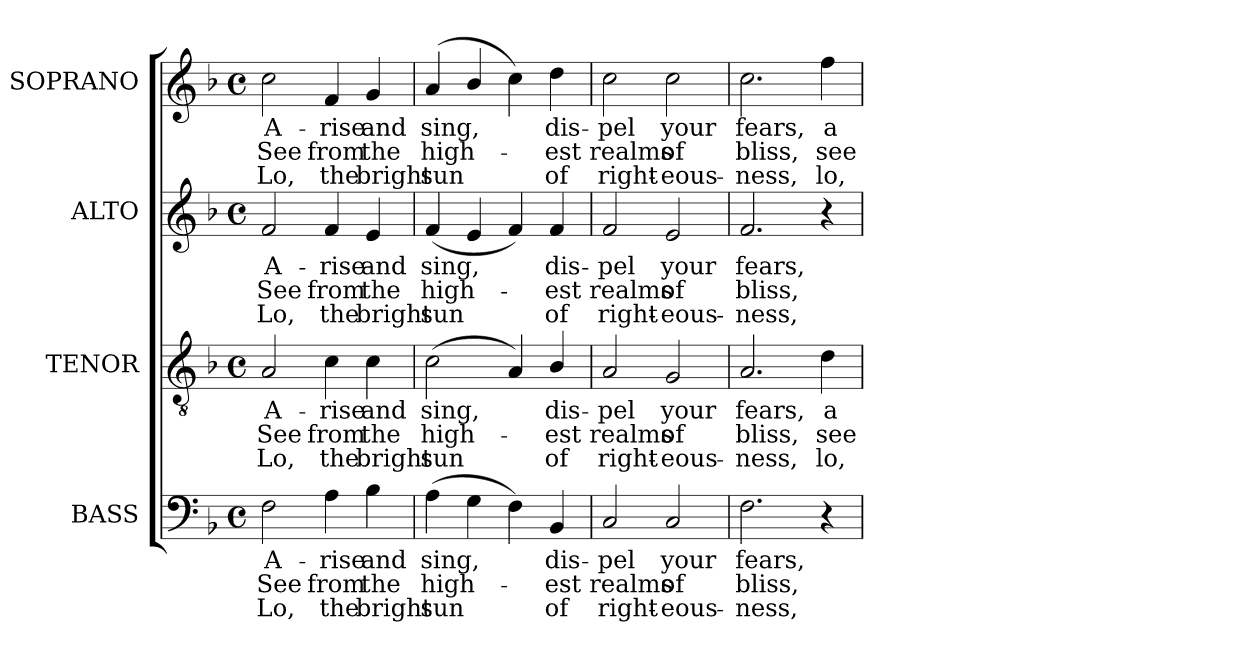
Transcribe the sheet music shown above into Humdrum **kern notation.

**kern	**text	**text	**text	**kern	**text	**text	**text	**kern	**text	**text	**text	**kern	**text	**text	**text
*part4	*part4	*part4	*part4	*part3	*part3	*part3	*part3	*part2	*part2	*part2	*part2	*part1	*part1	*part1	*part1
*staff4	*staff4	*staff4	*staff4	*staff3	*staff3	*staff3	*staff3	*staff2	*staff2	*staff2	*staff2	*staff1	*staff1	*staff1	*staff1
*I"BASS	*	*	*	*I"TENOR	*	*	*	*I"ALTO	*	*	*	*I"SOPRANO	*	*	*
*I'B.	*	*	*	*I'T.	*	*	*	*I'A.	*	*	*	*I'S.	*	*	*
!!LO:PB:g=z
*clefF4	*	*	*	*clefGv2	*	*	*	*clefG2	*	*	*	*clefG2	*	*	*
*	*	*	*	*ITrd7c12	*	*	*	*	*	*	*	*	*	*	*
*k[b-]	*	*	*	*k[b-]	*	*	*	*k[b-]	*	*	*	*k[b-]	*	*	*
*F:	*	*	*	*F:	*	*	*	*F:	*	*	*	*F:	*	*	*
*M4/4	*	*	*	*M4/4	*	*	*	*M4/4	*	*	*	*M4/4	*	*	*
*met(c)	*	*	*	*met(c)	*	*	*	*met(c)	*	*	*	*met(c)	*	*	*
=1	=1	=1	=1	=1	=1	=1	=1	=1	=1	=1	=1	=1	=1	=1	=1
!	!LO:LY:b:color=#000000	!LO:LY:b:color=#000000	!LO:LY:b:color=#000000	!	!	!	!	!	!	!	!	!	!	!	!
!	!	!	!	!	!LO:LY:b:color=#000000	!LO:LY:b:color=#000000	!LO:LY:b:color=#000000	!	!	!	!	!	!	!	!
!	!	!	!	!	!	!	!	!	!LO:LY:b:color=#000000	!LO:LY:b:color=#000000	!LO:LY:b:color=#000000	!	!	!	!
!	!	!	!	!	!	!	!	!	!	!	!	!	!LO:LY:b:color=#000000	!LO:LY:b:color=#000000	!LO:LY:b:color=#000000
2Fi\	A-	See	Lo,	2AAi/	A-	See	Lo,	2fi/	A-	See	Lo,	2cci\	A-	See	Lo,
!	!LO:LY:b:color=#000000	!LO:LY:b:color=#000000	!LO:LY:b:color=#000000	!	!	!	!	!	!	!	!	!	!	!	!
!	!	!	!	!	!LO:LY:b:color=#000000	!LO:LY:b:color=#000000	!LO:LY:b:color=#000000	!	!	!	!	!	!	!	!
!	!	!	!	!	!	!	!	!	!LO:LY:b:color=#000000	!LO:LY:b:color=#000000	!LO:LY:b:color=#000000	!	!	!	!
!	!	!	!	!	!	!	!	!	!	!	!	!	!LO:LY:b:color=#000000	!LO:LY:b:color=#000000	!LO:LY:b:color=#000000
4Ai\	-rise	from	the	4Ci\	-rise	from	the	4fi/	-rise	from	the	4fi/	-rise	from	the
!	!LO:LY:b:color=#000000	!LO:LY:b:color=#000000	!LO:LY:b:color=#000000	!	!	!	!	!	!	!	!	!	!	!	!
!	!	!	!	!	!LO:LY:b:color=#000000	!LO:LY:b:color=#000000	!LO:LY:b:color=#000000	!	!	!	!	!	!	!	!
!	!	!	!	!	!	!	!	!	!LO:LY:b:color=#000000	!LO:LY:b:color=#000000	!LO:LY:b:color=#000000	!	!	!	!
!	!	!	!	!	!	!	!	!	!	!	!	!	!LO:LY:b:color=#000000	!LO:LY:b:color=#000000	!LO:LY:b:color=#000000
4B-i\	and	the	bright	4Ci\	and	the	bright	4ei/	and	the	bright	4gi/	and	the	bright
=2	=2	=2	=2	=2	=2	=2	=2	=2	=2	=2	=2	=2	=2	=2	=2
!	!LO:LY:b:color=#000000	!LO:LY:b:color=#000000	!LO:LY:b:color=#000000	!	!	!	!	!	!	!	!	!	!	!	!
!	!	!	!	!	!LO:LY:b:color=#000000	!LO:LY:b:color=#000000	!LO:LY:b:color=#000000	!	!	!	!	!	!	!	!
!	!	!	!	!	!	!	!	!	!LO:LY:b:color=#000000	!LO:LY:b:color=#000000	!LO:LY:b:color=#000000	!	!	!	!
!	!	!	!	!	!	!	!	!	!	!	!	!	!LO:LY:b:color=#000000	!LO:LY:b:color=#000000	!LO:LY:b:color=#000000
(4Ai\	sing,	high-	sun	(2Ci\	sing,	high-	sun	(4fi/	sing,	high-	sun	(4ai/	sing,	high-	sun
4Gi\	.	.	.	.	.	.	.	4ei/	.	.	.	4b-i/	.	.	.
4Fi\)	.	.	.	4AAi/)	.	.	.	4fi/)	.	.	.	4cci\)	.	.	.
!	!LO:LY:b:color=#000000	!LO:LY:b:color=#000000	!LO:LY:b:color=#000000	!	!	!	!	!	!	!	!	!	!	!	!
!	!	!	!	!	!LO:LY:b:color=#000000	!LO:LY:b:color=#000000	!LO:LY:b:color=#000000	!	!	!	!	!	!	!	!
!	!	!	!	!	!	!	!	!	!LO:LY:b:color=#000000	!LO:LY:b:color=#000000	!LO:LY:b:color=#000000	!	!	!	!
!	!	!	!	!	!	!	!	!	!	!	!	!	!LO:LY:b:color=#000000	!LO:LY:b:color=#000000	!LO:LY:b:color=#000000
4BB-i/	dis-	-est	of	4BB-i/	dis-	-est	of	4fi/	dis-	-est	of	4ddi\	dis-	-est	of
=3	=3	=3	=3	=3	=3	=3	=3	=3	=3	=3	=3	=3	=3	=3	=3
!	!LO:LY:b:color=#000000	!LO:LY:b:color=#000000	!LO:LY:b:color=#000000	!	!	!	!	!	!	!	!	!	!	!	!
!	!	!	!	!	!LO:LY:b:color=#000000	!LO:LY:b:color=#000000	!LO:LY:b:color=#000000	!	!	!	!	!	!	!	!
!	!	!	!	!	!	!	!	!	!LO:LY:b:color=#000000	!LO:LY:b:color=#000000	!LO:LY:b:color=#000000	!	!	!	!
!	!	!	!	!	!	!	!	!	!	!	!	!	!LO:LY:b:color=#000000	!LO:LY:b:color=#000000	!LO:LY:b:color=#000000
2Ci/	-pel	realms	right-	2AAi/	-pel	realms	right-	2fi/	-pel	realms	right-	2cci\	-pel	realms	right-
!	!LO:LY:b:color=#000000	!LO:LY:b:color=#000000	!LO:LY:b:color=#000000	!	!	!	!	!	!	!	!	!	!	!	!
!	!	!	!	!	!LO:LY:b:color=#000000	!LO:LY:b:color=#000000	!LO:LY:b:color=#000000	!	!	!	!	!	!	!	!
!	!	!	!	!	!	!	!	!	!LO:LY:b:color=#000000	!LO:LY:b:color=#000000	!LO:LY:b:color=#000000	!	!	!	!
!	!	!	!	!	!	!	!	!	!	!	!	!	!LO:LY:b:color=#000000	!LO:LY:b:color=#000000	!LO:LY:b:color=#000000
2Ci/	your	of	-eous-	2GGi/	your	of	-eous-	2ei/	your	of	-eous-	2cci\	your	of	-eous-
=4	=4	=4	=4	=4	=4	=4	=4	=4	=4	=4	=4	=4	=4	=4	=4
!	!LO:LY:b:color=#000000	!LO:LY:b:color=#000000	!LO:LY:b:color=#000000	!	!	!	!	!	!	!	!	!	!	!	!
!	!	!	!	!	!LO:LY:b:color=#000000	!LO:LY:b:color=#000000	!LO:LY:b:color=#000000	!	!	!	!	!	!	!	!
!	!	!	!	!	!	!	!	!	!LO:LY:b:color=#000000	!LO:LY:b:color=#000000	!LO:LY:b:color=#000000	!	!	!	!
!	!	!	!	!	!	!	!	!	!	!	!	!	!LO:LY:b:color=#000000	!LO:LY:b:color=#000000	!LO:LY:b:color=#000000
2.Fi\	fears,	bliss,	-ness,	2.AAi/	fears,	bliss,	-ness,	2.fi/	fears,	bliss,	-ness,	2.cci\	fears,	bliss,	-ness,
!	!	!	!	!	!LO:LY:b:color=#000000	!LO:LY:b:color=#000000	!LO:LY:b:color=#000000	!	!	!	!	!	!	!	!
!	!	!	!	!	!	!	!	!	!	!	!	!	!LO:LY:b:color=#000000	!LO:LY:b:color=#000000	!LO:LY:b:color=#000000
4r	.	.	.	4Di\	a-	see	lo,	4r	.	.	.	4ffi\	a-	see	lo,
=	=	=	=	=	=	=	=	=	=	=	=	=	=	=	=
*-	*-	*-	*-	*-	*-	*-	*-	*-	*-	*-	*-	*-	*-	*-	*-
